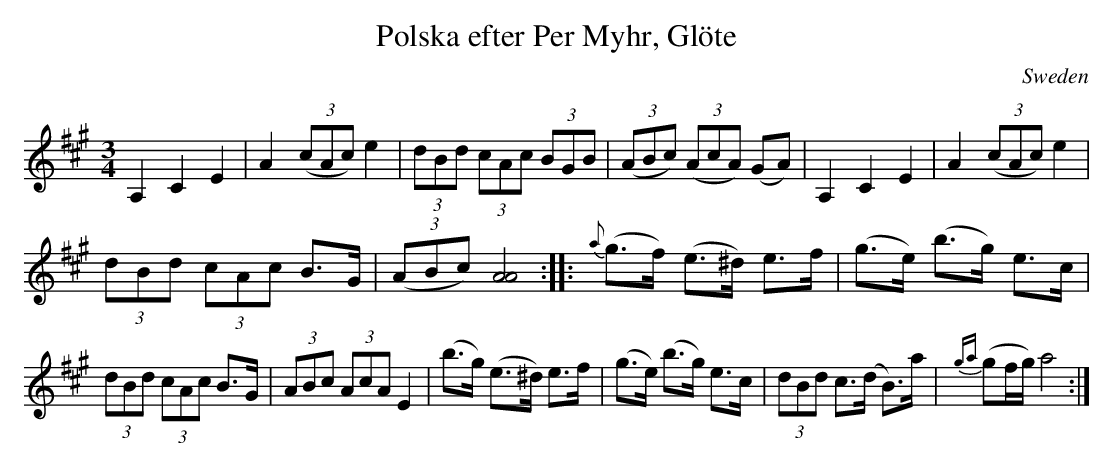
X:1
T:Polska efter Per Myhr, Gl\"ote
Q:165
M:3/4
L:1/8
O:Sweden
K:A
A,2 C2 E2 | A2 ((3cAc) e2 | \
(3dBd (3cAc (3BGB | ((3ABc) ((3AcA) (GA) | \
A,2 C2 E2 | A2 ((3cAc) e2 |
(3dBd (3cAc B>G | ((3ABc) [A4A4] :: \
{a}(g>f) (e>^d) e>f | (g>e) (b>g) e>c |
(3dBd (3cAc B>G | (3ABc (3AcA E2 | \
(b>g) (e>^d) e>f | (g>e) (b>g) e>c | \
(3dBd c>(d B>)a | {ga}(gf/g/) a4 :|
